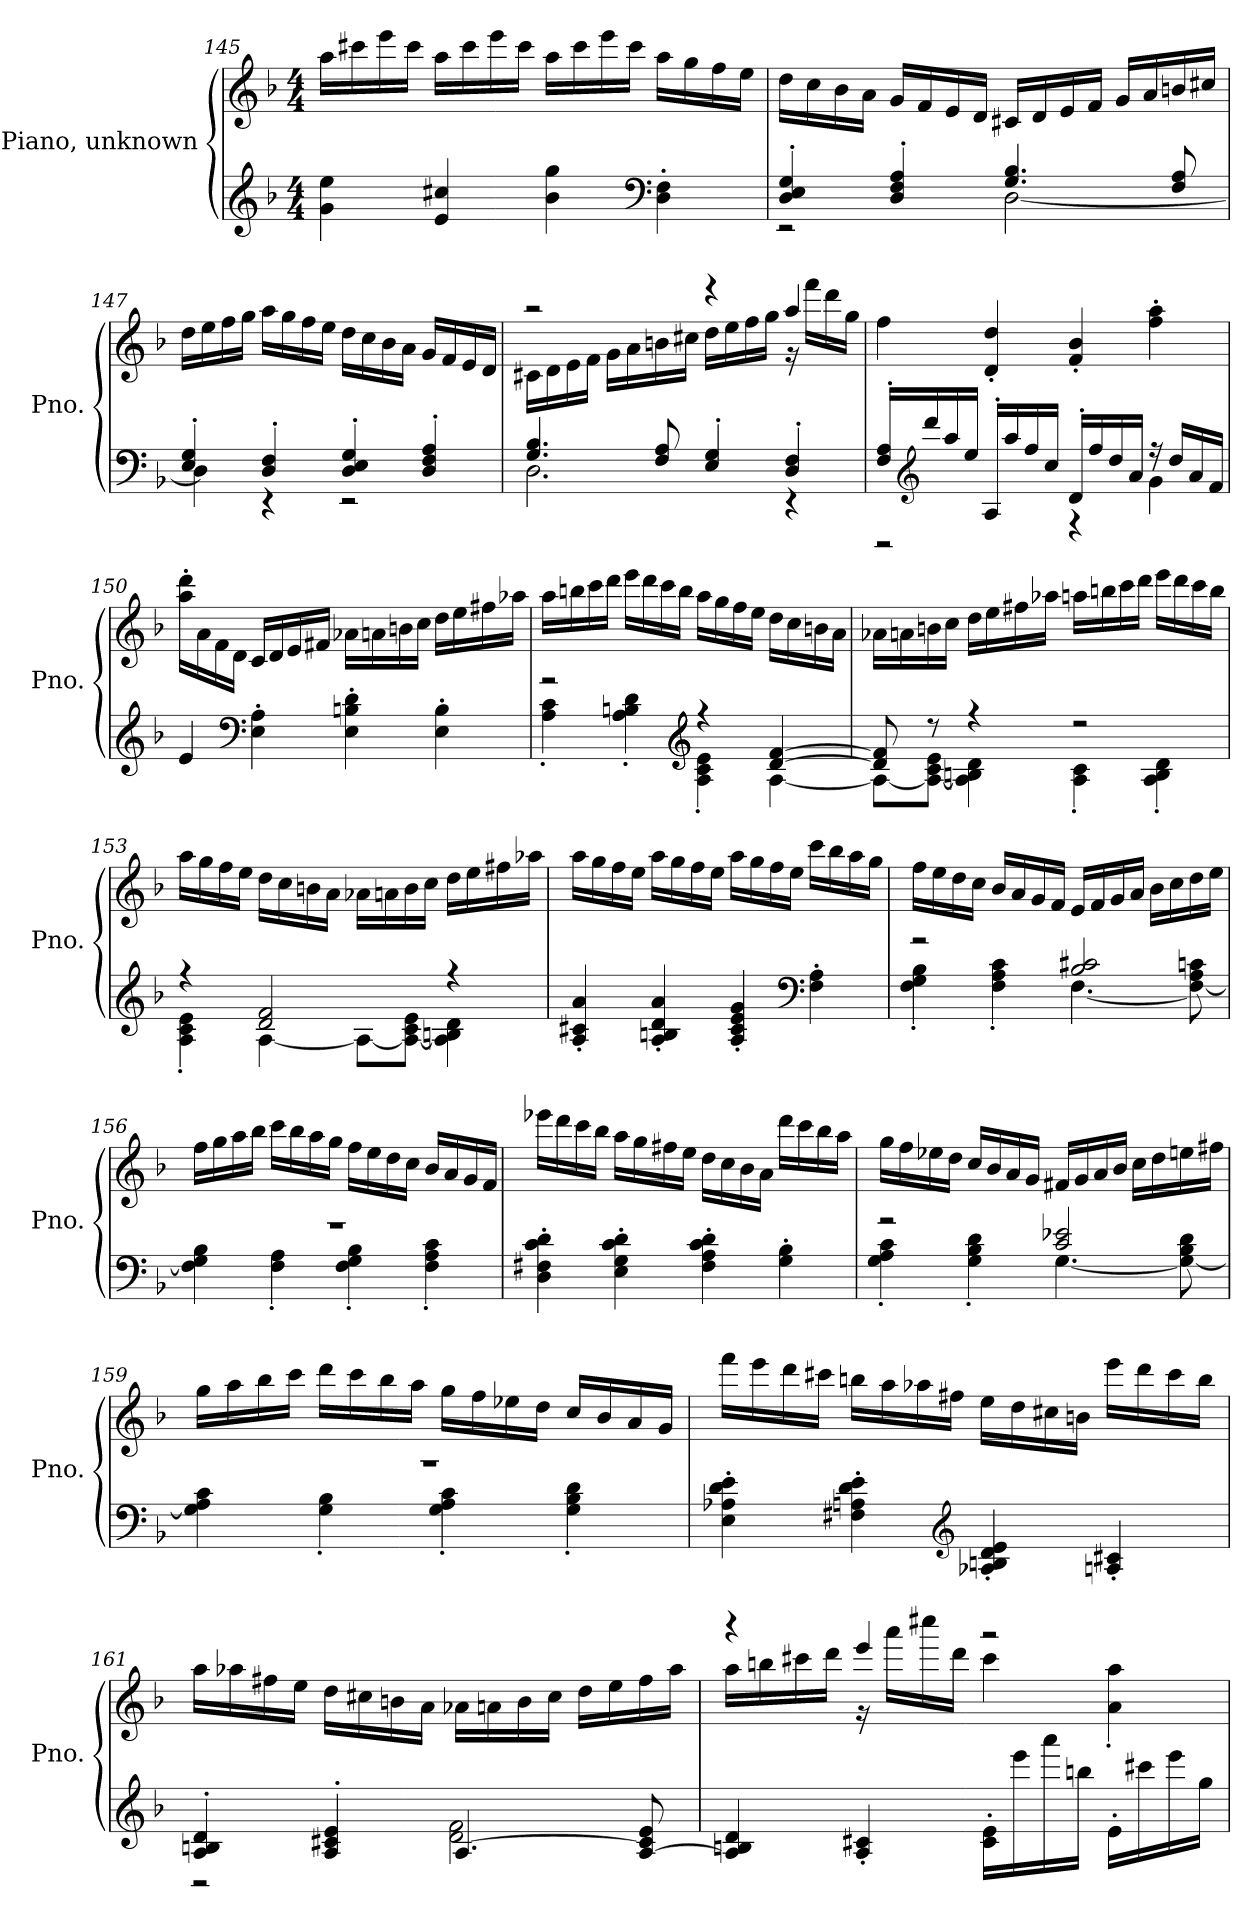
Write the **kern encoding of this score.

**kern	**kern
*part1	*part1
*staff2	*staff1
*I"Piano, unknown	*
*I'Pno.	*
!!LO:PB:g=z
*clefG2	*clefG2
*k[b-]	*k[b-]
*M4/4	*M4/4
=145	=145
4g\ 4ee\	16aa\LL
.	16ccc#X\
.	16eee\
.	16ccc#\JJ
4e/ 4cc#X/	16aa\LL
.	16ccc#\
.	16eee\
.	16ccc#\JJ
4b-\ 4gg\	16aa\LL
.	16ccc#\
.	16eee\
.	16ccc#\JJ
*clefF4	*
4D\' 4F\'	16aa\LL
.	16gg\
.	16ff\
.	16ee\JJ
=146	=146
*^	*
4D/' 4E/' 4G/'	2r	16dd\LL
.	.	16cc\
.	.	16b-\
.	.	16a\JJ
4D/' 4F/' 4A/'	.	16g/LL
.	.	16f/
.	.	16e/
.	.	16d/JJ
4.G/ 4.B-/	[2D\	16c#X/LL
.	.	16d/
.	.	16e/
.	.	16f/JJ
.	.	16g/LL
.	.	16a/
8F/ 8A/	.	16bn/
.	.	16cc#X/JJ
!!LO:LB:g=z
=147	=147	=147
4E/' 4G/'	4D\]	16dd\LL
.	.	16ee\
.	.	16ff\
.	.	16gg\JJ
4D/' 4F/'	4r	16aa\LL
.	.	16gg\
.	.	16ff\
.	.	16ee\JJ
4D/' 4E/' 4G/'	2r	16dd\LL
.	.	16cc\
.	.	16b-\
.	.	16a\JJ
4D/' 4F/' 4A/'	.	16g/LL
.	.	16f/
.	.	16e/
.	.	16d/JJ
=148	=148	=148
*	*	*^
4.G/ 4.B-/	2.D\	2r	16c#X\LL
.	.	.	16d\
.	.	.	16e\
.	.	.	16f\JJ
.	.	.	16g\LL
.	.	.	16a\
8F/ 8A/	.	.	16bn\
.	.	.	16cc#X\JJ
4E/' 4G/'	.	4r	16dd\LL
.	.	.	16ee\
.	.	.	16ff\
.	.	.	16gg\JJ
4D/' 4F/'	4r	4aa/	16r
.	.	.	16fff\LL
.	.	.	16ddd\
.	.	.	16gg\JJ
*	*	*v	*v
!!LO:LB:g=z
=149	=149	=149
16F/' 16A/'LL	2r	4ff\
*clefG2	*	*
16ddd/	.	.
16aa/	.	.
16ee/JJ	.	.
16A'/LL	.	4d/' 4dd/'
16aa/	.	.
16ff/	.	.
16cc/JJ	.	.
16d'/LL	4r	4f/' 4b-/'
16ff/	.	.
16dd/	.	.
16a/JJ	.	.
16r	4g\	4ff\' 4aa\'
16dd/LL	.	.
16a/	.	.
16f/JJ	.	.
*v	*v	*
=150	=150
4e/	16aa\' 16ddd\'LL
.	16a\
.	16f\
.	16d\JJ
*clefF4	*
4E\' 4A\'	16c/LL
.	16d/
.	16e/
.	16f#X/JJ
4E\' 4Bn\' 4d\'	16a-X\LL
.	16an\
.	16bn\
.	16cc\JJ
4E\' 4B\'	16dd\LL
.	16ee\
.	16ff#X\
.	16aa-X\JJ
!!LO:LB:g=z
=151	=151
*^	*
2r	4A\' 4c\'	16aa\LL
.	.	16bbn\
.	.	16ccc\
.	.	16ddd\JJ
.	4A\' 4Bn\' 4d\'	16eee\LL
.	.	16ddd\
.	.	16ccc\
.	.	16bb\JJ
*clefG2	*	*
4r	4A\' 4c\' 4e\'	16aa\LL
.	.	16gg\
.	.	16ff\
.	.	16ee\JJ
[4d/ [4f/	[4A\	16dd\LL
.	.	16cc\
.	.	16bn\
.	.	16a\JJ
=152	=152	=152
8d/] 8f/]	8A\L_	16a-X\LL
.	.	16an\
8r	8A\_ 8c\ 8e\J	16bn\
.	.	16cc\JJ
4r	4A\] 4Bn\ 4d\	16dd\LL
.	.	16ee\
.	.	16ff#X\
.	.	16aa-X\JJ
2r	4A\' 4c\'	16aan\LL
.	.	16bbn\
.	.	16ccc\
.	.	16ddd\JJ
.	4A\' 4B\' 4d\'	16eee\LL
.	.	16ddd\
.	.	16ccc\
.	.	16bb\JJ
!!LO:LB:g=z
=153	=153	=153
4r	4A\' 4c\' 4e\'	16aa\LL
.	.	16gg\
.	.	16ff\
.	.	16ee\JJ
2d/ 2f/	[4A\	16dd\LL
.	.	16cc\
.	.	16bn\
.	.	16a\JJ
.	8A\L_	16a-X\LL
.	.	16an\
.	8A\_ 8c\ 8e\J	16b\
.	.	16cc\JJ
4r	4A\] 4Bn\ 4d\	16dd\LL
.	.	16ee\
.	.	16ff#X\
.	.	16aa-X\JJ
*v	*v	*
=154	=154
4A/' 4c#X/' 4a/'	16aa\LL
.	16gg\
.	16ff\
.	16ee\JJ
4A/' 4Bn/' 4d/' 4a/'	16aa\LL
.	16gg\
.	16ff\
.	16ee\JJ
4A/' 4c#/' 4e/' 4g/'	16aa\LL
.	16gg\
.	16ff\
.	16ee\JJ
*clefF4	*
4F\' 4A\'	16ccc\LL
.	16bb-\
.	16aa\
.	16gg\JJ
!!LO:LB:g=z
=155	=155
*^	*
2r	4F\' 4G\' 4B-\'	16ff\LL
.	.	16ee\
.	.	16dd\
.	.	16cc\JJ
.	4F\' 4A\' 4c\'	16b-/LL
.	.	16a/
.	.	16g/
.	.	16f/JJ
2B-/ 2c#X/	[4.F\	16e/LL
.	.	16f/
.	.	16g/
.	.	16a/JJ
.	.	16b-\LL
.	.	16cc\
.	8F\_ 8A\ 8cn\	16dd\
.	.	16ee\JJ
=156	=156	=156
1r	4F\] 4G\ 4B-\	16ff\LL
.	.	16gg\
.	.	16aa\
.	.	16bb-\JJ
.	4F\' 4A\'	16ccc\LL
.	.	16bb-\
.	.	16aa\
.	.	16gg\JJ
.	4F\' 4G\' 4B-\'	16ff\LL
.	.	16ee\
.	.	16dd\
.	.	16cc\JJ
.	4F\' 4A\' 4c\'	16b-/LL
.	.	16a/
.	.	16g/
.	.	16f/JJ
*v	*v	*
!!LO:PB:g=z
=157	=157
4D\' 4F#X\' 4c\' 4d\'	16eee-X\LL
.	16ddd\
.	16ccc\
.	16bb-\JJ
4E\' 4G\' 4c\' 4d\'	16aa\LL
.	16gg\
.	16ff#X\
.	16ee\JJ
4F#\' 4A\' 4c\' 4d\'	16dd\LL
.	16cc\
.	16b-\
.	16a\JJ
4G\' 4B-\'	16ddd\LL
.	16ccc\
.	16bb-\
.	16aa\JJ
=158	=158
*^	*
2r	4G\' 4A\' 4c\'	16gg\LL
.	.	16ff\
.	.	16ee-X\
.	.	16dd\JJ
.	4G\' 4B-\' 4d\'	16cc/LL
.	.	16b-/
.	.	16a/
.	.	16g/JJ
2c/ 2e-X/	[4.G\	16f#X/LL
.	.	16g/
.	.	16a/
.	.	16b-/JJ
.	.	16cc\LL
.	.	16dd\
.	8G\_ 8B-\ 8d\	16een\
.	.	16ff#X\JJ
!!LO:LB:g=z
=159	=159	=159
1r	4G\] 4A\ 4c\	16gg\LL
.	.	16aa\
.	.	16bb-\
.	.	16ccc\JJ
.	4G\' 4B-\'	16ddd\LL
.	.	16ccc\
.	.	16bb-\
.	.	16aa\JJ
.	4G\' 4A\' 4c\'	16gg\LL
.	.	16ff\
.	.	16ee-X\
.	.	16dd\JJ
.	4G\' 4B-\' 4d\'	16cc/LL
.	.	16b-/
.	.	16a/
.	.	16g/JJ
*v	*v	*
!!LO:LB:g=z
=160	=160
4E\' 4A-X\' 4d\' 4e\'	16fff\LL
.	16eee\
.	16ddd\
.	16ccc#X\JJ
4F#X\' 4An\' 4d\' 4e\'	16bbn\LL
.	16aa\
.	16aa-X\
.	16ff#X\JJ
*clefG2	*
4A-X/' 4Bn/' 4d/' 4e/'	16ee\LL
.	16dd\
.	16cc#X\
.	16bn\JJ
4An/' 4c#X/'	16eee\LL
.	16ddd\
.	16ccc#\
.	16bb\JJ
!!LO:LB:g=z
=161	=161
*^	*
4A/' 4Bn/' 4d/'	2r	16aa\LL
.	.	16aa-X\
.	.	16ff#X\
.	.	16ee\JJ
4A/' 4c#X/' 4e/'	.	16dd\LL
.	.	16cc#X\
.	.	16bn\
.	.	16a\JJ
[4.A/	2d\ 2f\	16a-X\LL
.	.	16an\
.	.	16b\
.	.	16cc#\JJ
.	.	16dd\LL
.	.	16ee\
8A/_ 8c#/ 8e/	.	16ff#\
.	.	16aa-\JJ
*v	*v	*
=162	=162
*	*^
4A/] 4Bn/ 4d/	4r	16aa\LL
.	.	16bbn\
.	.	16ccc#X\
.	.	16ddd\JJ
4A/' 4c#X/'	4eee/	16r
.	.	16aaa\LL
.	.	16cccc#X\
.	.	16ddd\JJ
16c#\' 16e\'LL	2r	4ccc#\
16eee\	.	.
16aaa\	.	.
16bbn\JJ	.	.
16e'\LL	.	4a\' 4aa\'
16ccc#X\	.	.
16eee\	.	.
16gg\JJ	.	.
*	*v	*v
=	=
*-	*-
